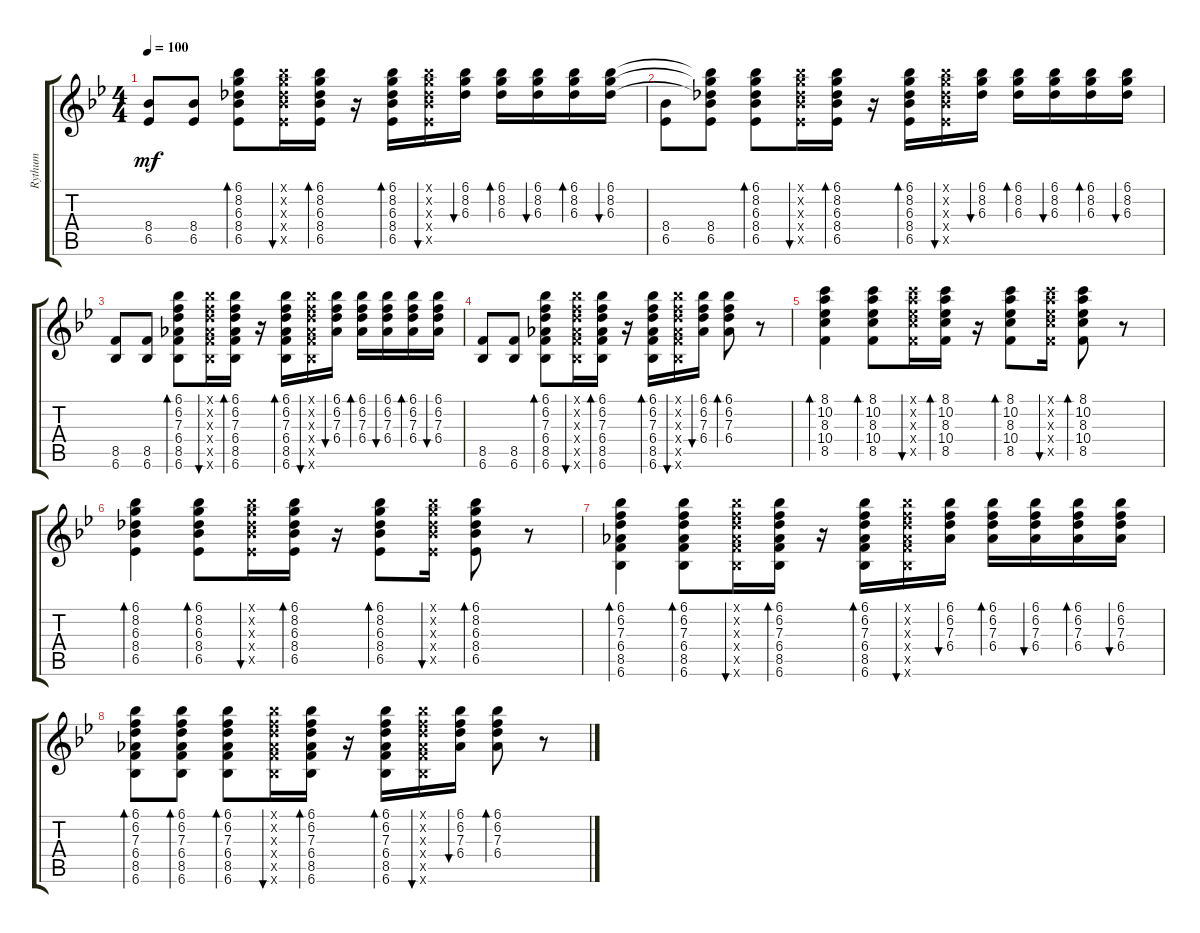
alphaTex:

\track ("Rythum" "Rythum") {instrument electricguitarjazz}
\staff {score tabs}
\tuning (E4 B3 G3 D3 A2 E2) {hide}
\ts (4 4)
\tempo 100
\clef g2
\ks bb
(8.4 6.5).8{dy mf} (8.4 6.5).8 (6.1 8.2 6.3 8.4 6.5).8{bd 60} (6.1{x} 8.2{x} 6.3{x} 8.4{x} 6.5{x}).16{bu 60} (6.1 8.2 6.3 8.4 6.5).16{bd 60} r.16 (6.1 8.2 6.3 8.4 6.5).16{bd 60} (6.1{x} 8.2{x} 6.3{x} 8.4{x} 6.5{x}).16{bu 60} (6.1 8.2 6.3).16{bu 60} (6.1 8.2 6.3).16{bd 60} (6.1 8.2 6.3).16{bu 60} (6.1 8.2 6.3).16{bd 60} (6.1 8.2 6.3).16{bu 60} |
(8.4 6.5).8 (6.1{t} 8.2{t} 6.3{t} 8.4 6.5).8 (6.1 8.2 6.3 8.4 6.5).8{bd 60} (6.1{x} 8.2{x} 6.3{x} 8.4{x} 6.5{x}).16{bu 60} (6.1 8.2 6.3 8.4 6.5).16{bd 60} r.16 (6.1 8.2 6.3 8.4 6.5).16{bd 60} (6.1{x} 8.2{x} 6.3{x} 8.4{x} 6.5{x}).16{bu 60} (6.1 8.2 6.3).16{bu 60} (6.1 8.2 6.3).16{bd 60} (6.1 8.2 6.3).16{bu 60} (6.1 8.2 6.3).16{bd 60} (6.1 8.2 6.3).16{bu 60} |
(8.5 6.6).8 (8.5 6.6).8 (6.1 6.2 7.3 6.4 8.5 6.6).8{bd 60} (6.1{x} 6.2{x} 7.3{x} 6.4{x} 8.5{x} 6.6{x}).16{bu 60} (6.1 6.2 7.3 6.4 8.5 6.6).16{bd 60} r.16 (6.1 6.2 7.3 6.4 8.5 6.6).16{bd 60} (6.1{x} 6.2{x} 7.3{x} 6.4{x} 8.5{x} 6.6{x}).16{bu 60} (6.1 6.2 7.3 6.4).16{bu 60} (6.1 6.2 7.3 6.4).16{bd 60} (6.1 6.2 7.3 6.4).16{bu 60} (6.1 6.2 7.3 6.4).16{bd 60} (6.1 6.2 7.3 6.4).16{bu 60} |
(8.5 6.6).8 (8.5 6.6).8 (6.1 6.2 7.3 6.4 8.5 6.6).8{bd 60} (6.1{x} 6.2{x} 7.3{x} 6.4{x} 8.5{x} 6.6{x}).16{bu 60} (6.1 6.2 7.3 6.4 8.5 6.6).16{bd 60} r.16 (6.1 6.2 7.3 6.4 8.5 6.6).16{bd 60} (6.1{x} 6.2{x} 7.3{x} 6.4{x} 8.5{x} 6.6{x}).16{bu 60} (6.1 6.2 7.3 6.4).16{bu 60} (6.1 6.2 7.3 6.4).8{bd 60} r.8 |
(8.1 10.2 8.3 10.4 8.5).4{bd 60} (8.1 10.2 8.3 10.4 8.5).8{bd 60} (8.1{x} 10.2{x} 8.3{x} 10.4{x} 8.5{x}).16{bu 60} (8.1 10.2 8.3 10.4 8.5).16{bd 60} r.16 (8.1 10.2 8.3 10.4 8.5).8{bd 60} (8.1{x} 10.2{x} 8.3{x} 10.4{x} 8.5{x}).16{bu 60} (8.1 10.2 8.3 10.4 8.5).8{bd 60} r.8 |
(6.1 8.2 6.3 8.4 6.5).4{bd 60} (6.1 8.2 6.3 8.4 6.5).8{bd 60} (6.1{x} 8.2{x} 6.3{x} 8.4{x} 6.5{x}).16{bu 60} (6.1 8.2 6.3 8.4 6.5).16{bd 60} r.16 (6.1 8.2 6.3 8.4 6.5).8{bd 60} (6.1{x} 8.2{x} 6.3{x} 8.4{x} 6.5{x}).16{bu 60} (6.1 8.2 6.3 8.4 6.5).8{bd 60} r.8 |
(6.1 6.2 7.3 6.4 8.5 6.6).4{bd 60} (6.1 6.2 7.3 6.4 8.5 6.6).8{bd 60} (6.1{x} 6.2{x} 7.3{x} 6.4{x} 8.5{x} 6.6{x}).16{bu 60} (6.1 6.2 7.3 6.4 8.5 6.6).16{bd 60} r.16 (6.1 6.2 7.3 6.4 8.5 6.6).16{bd 60} (6.1{x} 6.2{x} 7.3{x} 6.4{x} 8.5{x} 6.6{x}).16{bu 60} (6.1 6.2 7.3 6.4).16{bu 60} (6.1 6.2 7.3 6.4).16{bd 60} (6.1 6.2 7.3 6.4).16{bu 60} (6.1 6.2 7.3 6.4).16{bd 60} (6.1 6.2 7.3 6.4).16{bu 60} |
(6.1 6.2 7.3 6.4 8.5 6.6).8{bd 60} (6.1 6.2 7.3 6.4 8.5 6.6).8{bd 60} (6.1 6.2 7.3 6.4 8.5 6.6).8{bd 60} (6.1{x} 6.2{x} 7.3{x} 6.4{x} 8.5{x} 6.6{x}).16{bu 60} (6.1 6.2 7.3 6.4 8.5 6.6).16{bd 60} r.16 (6.1 6.2 7.3 6.4 8.5 6.6).16{bd 60} (6.1{x} 6.2{x} 7.3{x} 6.4{x} 8.5{x} 6.6{x}).16{bu 60} (6.1 6.2 7.3 6.4).16{bu 60} (6.1 6.2 7.3 6.4).8{bd 60} r.8
